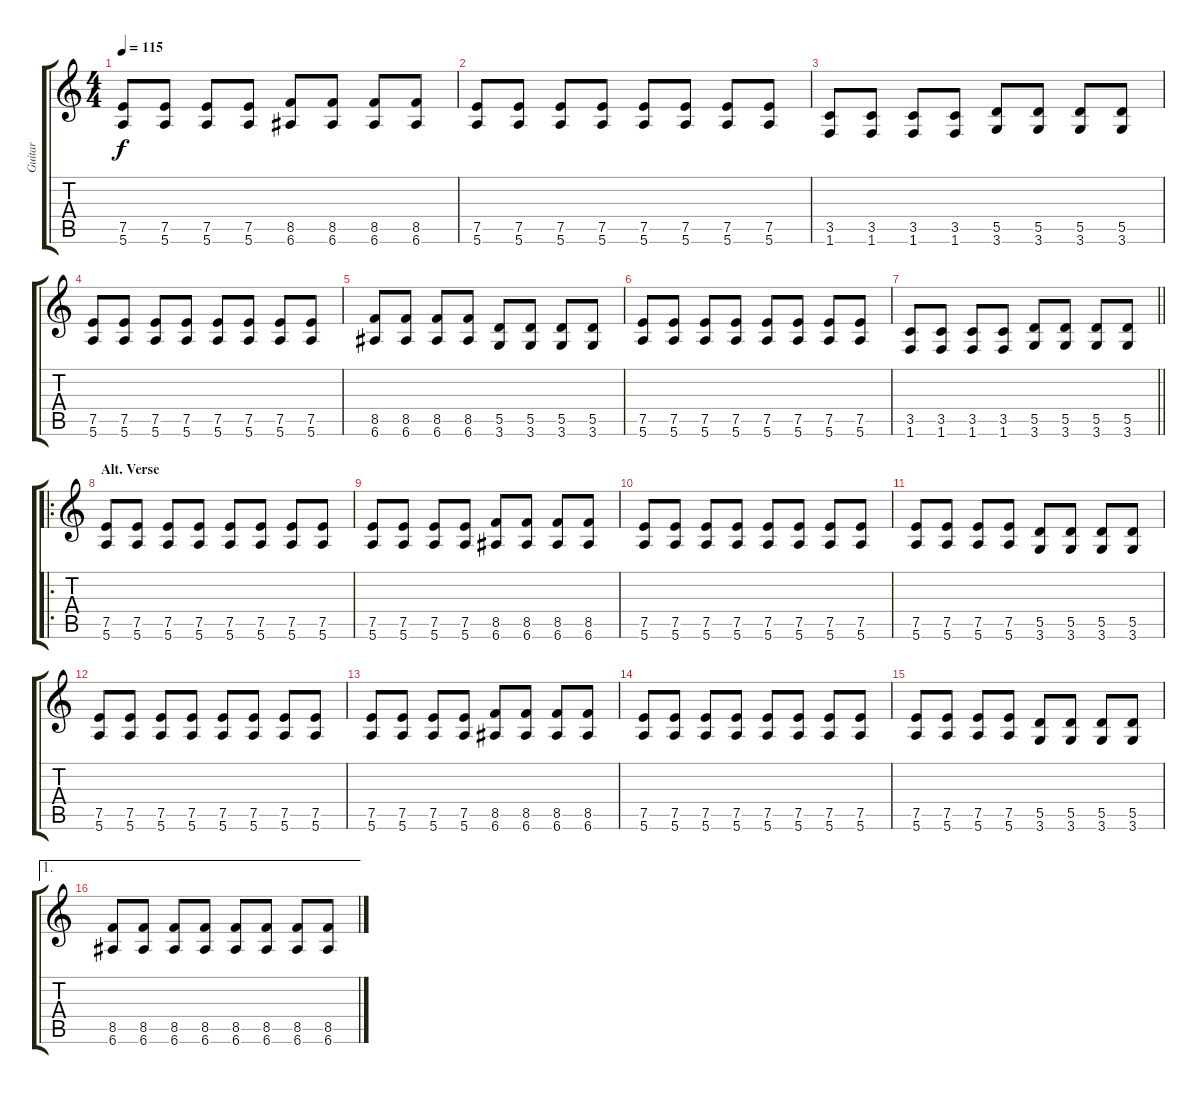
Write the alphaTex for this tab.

\track ("Guitar" "Guitar") {instrument distortionguitar}
\staff {score tabs}
\tuning (E4 B3 G3 D3 A2 E2) {hide}
\ts (4 4)
\tempo 115
\clef g2
\ks c
(7.5 5.6).8{dy f} (7.5 5.6).8 (7.5 5.6).8 (7.5 5.6).8 (8.5 6.6).8 (8.5 6.6).8 (8.5 6.6).8 (8.5 6.6).8 |
(7.5 5.6).8 (7.5 5.6).8 (7.5 5.6).8 (7.5 5.6).8 (7.5 5.6).8 (7.5 5.6).8 (7.5 5.6).8 (7.5 5.6).8 |
(3.5 1.6).8 (3.5 1.6).8 (3.5 1.6).8 (3.5 1.6).8 (5.5 3.6).8 (5.5 3.6).8 (5.5 3.6).8 (5.5 3.6).8 |
(7.5 5.6).8 (7.5 5.6).8 (7.5 5.6).8 (7.5 5.6).8 (7.5 5.6).8 (7.5 5.6).8 (7.5 5.6).8 (7.5 5.6).8 |
(8.5 6.6).8 (8.5 6.6).8 (8.5 6.6).8 (8.5 6.6).8 (5.5 3.6).8 (5.5 3.6).8 (5.5 3.6).8 (5.5 3.6).8 |
(7.5 5.6).8 (7.5 5.6).8 (7.5 5.6).8 (7.5 5.6).8 (7.5 5.6).8 (7.5 5.6).8 (7.5 5.6).8 (7.5 5.6).8 |
\barLineRight lightlight
(3.5 1.6).8 (3.5 1.6).8 (3.5 1.6).8 (3.5 1.6).8 (5.5 3.6).8 (5.5 3.6).8 (5.5 3.6).8 (5.5 3.6).8 |
\ro
\section ("" "Alt. Verse")
(7.5 5.6).8 (7.5 5.6).8 (7.5 5.6).8 (7.5 5.6).8 (7.5 5.6).8 (7.5 5.6).8 (7.5 5.6).8 (7.5 5.6).8 |
(7.5 5.6).8 (7.5 5.6).8 (7.5 5.6).8 (7.5 5.6).8 (8.5 6.6).8 (8.5 6.6).8 (8.5 6.6).8 (8.5 6.6).8 |
(7.5 5.6).8 (7.5 5.6).8 (7.5 5.6).8 (7.5 5.6).8 (7.5 5.6).8 (7.5 5.6).8 (7.5 5.6).8 (7.5 5.6).8 |
(7.5 5.6).8 (7.5 5.6).8 (7.5 5.6).8 (7.5 5.6).8 (5.5 3.6).8 (5.5 3.6).8 (5.5 3.6).8 (5.5 3.6).8 |
(7.5 5.6).8 (7.5 5.6).8 (7.5 5.6).8 (7.5 5.6).8 (7.5 5.6).8 (7.5 5.6).8 (7.5 5.6).8 (7.5 5.6).8 |
(7.5 5.6).8 (7.5 5.6).8 (7.5 5.6).8 (7.5 5.6).8 (8.5 6.6).8 (8.5 6.6).8 (8.5 6.6).8 (8.5 6.6).8 |
(7.5 5.6).8 (7.5 5.6).8 (7.5 5.6).8 (7.5 5.6).8 (7.5 5.6).8 (7.5 5.6).8 (7.5 5.6).8 (7.5 5.6).8 |
(7.5 5.6).8 (7.5 5.6).8 (7.5 5.6).8 (7.5 5.6).8 (5.5 3.6).8 (5.5 3.6).8 (5.5 3.6).8 (5.5 3.6).8 |
\ae 1
(8.5 6.6).8 (8.5 6.6).8 (8.5 6.6).8 (8.5 6.6).8 (8.5 6.6).8 (8.5 6.6).8 (8.5 6.6).8 (8.5 6.6).8
